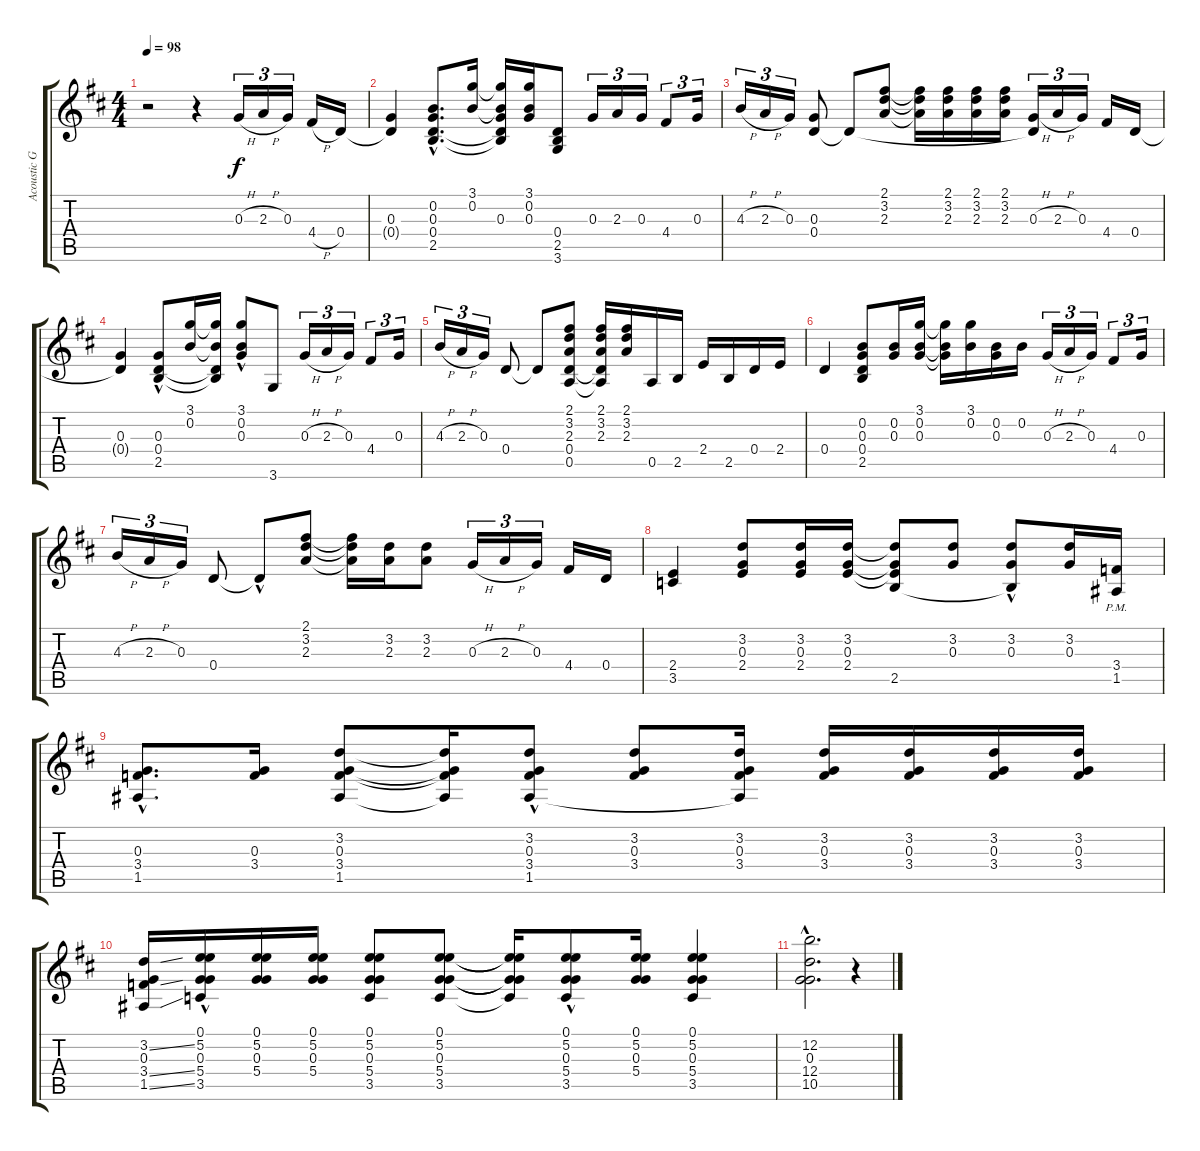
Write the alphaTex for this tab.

\track ("Acoustic Gtr 1" "Acoustic G") {instrument acousticguitarsteel}
\staff {score tabs}
\tuning (E4 B3 G3 D3 A2 E2) {hide}
\ts (4 4)
\tempo 98
\clef g2
\ks d
r.2{dy f instrument acousticguitarsteel} r.4 0.3{h}.16{tu (3 2)} 2.3{h}.16{tu (3 2)} 0.3.16{tu (3 2)} 4.4{h}.16 0.4.16 |
(0.3 0.4{t}).4 (0.2{hac} 0.3{hac} 0.4{hac} 2.5{hac}).8{d} (3.1 0.2).16 (3.1{t} 0.2{t} 0.3 0.4{t} 2.5{t}).16 (3.1 0.2 0.3).16 (0.4 2.5 3.6).8 0.3.16{tu (3 2)} 2.3.16{tu (3 2)} 0.3.16{tu (3 2)} 4.4.8{tu (3 2)} 0.3.16{tu (3 2)} |
4.3{h}.16{tu (3 2)} 2.3{h}.16{tu (3 2)} 0.3.16{tu (3 2)} (0.3 0.4).8 0.4{t}.8 (2.1 3.2 2.3).8 (2.1{t} 3.2{t} 2.3{t}).16 (2.1 3.2 2.3).16 (2.1 3.2 2.3).16 (2.1 3.2 2.3).16 (0.3{h} 0.4{t}).16{tu (3 2)} 2.3{h}.16{tu (3 2)} 0.3.16{tu (3 2)} 4.4.16 0.4.16 |
(0.3 0.4{t}).4 (0.3{hac} 0.4 2.5).8 (3.1 0.2).16 (3.1{t} 0.2{t} 0.4{t} 2.5{t}).16 (3.1{hac} 0.2{hac} 0.3{hac}).8 3.6.8 0.3{h}.16{tu (3 2)} 2.3{h}.16{tu (3 2)} 0.3.16{tu (3 2)} 4.4.8{tu (3 2)} 0.3.16{tu (3 2)} |
4.3{h}.16{tu (3 2)} 2.3{h}.16{tu (3 2)} 0.3.16{tu (3 2)} 0.4.8 0.4{t}.8 (2.1 3.2 2.3 0.4 0.5).8 (2.1 3.2 2.3 0.4{t} 0.5{t}).16 (2.1 3.2 2.3).16 0.5.16 2.5.16 2.4.16 2.5.16 0.4.16 2.4.16 |
0.4.4 (0.2 0.3 0.4 2.5).8 (0.2 0.3).16 (3.1 0.2 0.3).16 (3.1{t} 0.2{t} 0.3{t}).16 (3.1 0.2).16 (0.2 0.3).16 0.2.16 0.3{h}.16{tu (3 2)} 2.3{h}.16{tu (3 2)} 0.3.16{tu (3 2)} 4.4.8{tu (3 2)} 0.3.16{tu (3 2)} |
4.3{h}.16{tu (3 2)} 2.3{h}.16{tu (3 2)} 0.3.16{tu (3 2)} 0.4.8 0.4{hac t}.8 (2.1 3.2 2.3).8 (2.1{t} 3.2{t} 2.3{t}).16 (3.2 2.3).16 (3.2 2.3).8 0.3{h}.16{tu (3 2)} 2.3{h}.16{tu (3 2)} 0.3.16{tu (3 2)} 4.4.16 0.4.16 |
(2.4 3.5).4 (3.2 0.3 2.4).8 (3.2 0.3 2.4).16 (3.2 0.3 2.4).16 (3.2{t} 0.3{t} 2.4{t} 2.5).8 (3.2 0.3).8 (3.2 0.3 2.5{hac t}).8 (3.2 0.3).16 (3.4{pm} 1.5{pm}).16 |
(0.3{hac} 3.4{hac} 1.5{hac}).8{d} (0.3 3.4).16 (3.2 0.3 3.4 1.5).8 (3.2{t} 0.3{t} 3.4{t} 1.5{t}).16 (3.2 0.3 3.4 1.5{hac}).8 (3.2 0.3 3.4).8 (3.2 0.3 3.4 1.5{t}).16 (3.2 0.3 3.4).16 (3.2 0.3 3.4).16 (3.2 0.3 3.4).16 (3.2 0.3 3.4).16 |
(3.2{ss} 0.3 3.4{ss} 1.5{ss}).16 (0.1 5.2 0.3 5.4 3.5{hac}).16 (0.1 5.2 0.3 5.4).16 (0.1 5.2 0.3 5.4).16 (0.1 5.2 0.3 5.4 3.5).8 (0.1 5.2 0.3 5.4 3.5).8 (0.1{t} 5.2{t} 0.3{t} 5.4{t} 3.5{t}).16 (0.1 5.2 0.3 5.4 3.5{hac}).8 (0.1 5.2 0.3 5.4).16 (0.1 5.2 0.3 5.4 3.5).4 |
(12.2{hac} 0.3{hac} 12.4{hac} 10.5{hac}).2{d} r.4
